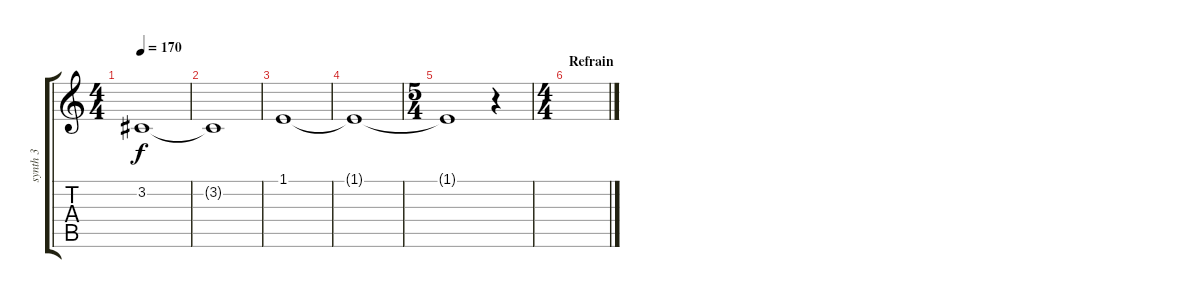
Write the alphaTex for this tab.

\track ("synth 3" "synth 3") {instrument pad2warm}
\staff {score tabs}
\tuning (Eb4 Bb3 Gb3 Db3 Ab2 Eb2) {hide}
\ts (4 4)
\tempo 170
\clef g2
\ks c
3.2.1{dy f} |
3.2{t}.1 |
1.1.1 |
1.1{t}.1 |
\ts (5 4)
1.1{t}.1 r.4 |
\ts (4 4)
\section ("" "Refrain")
